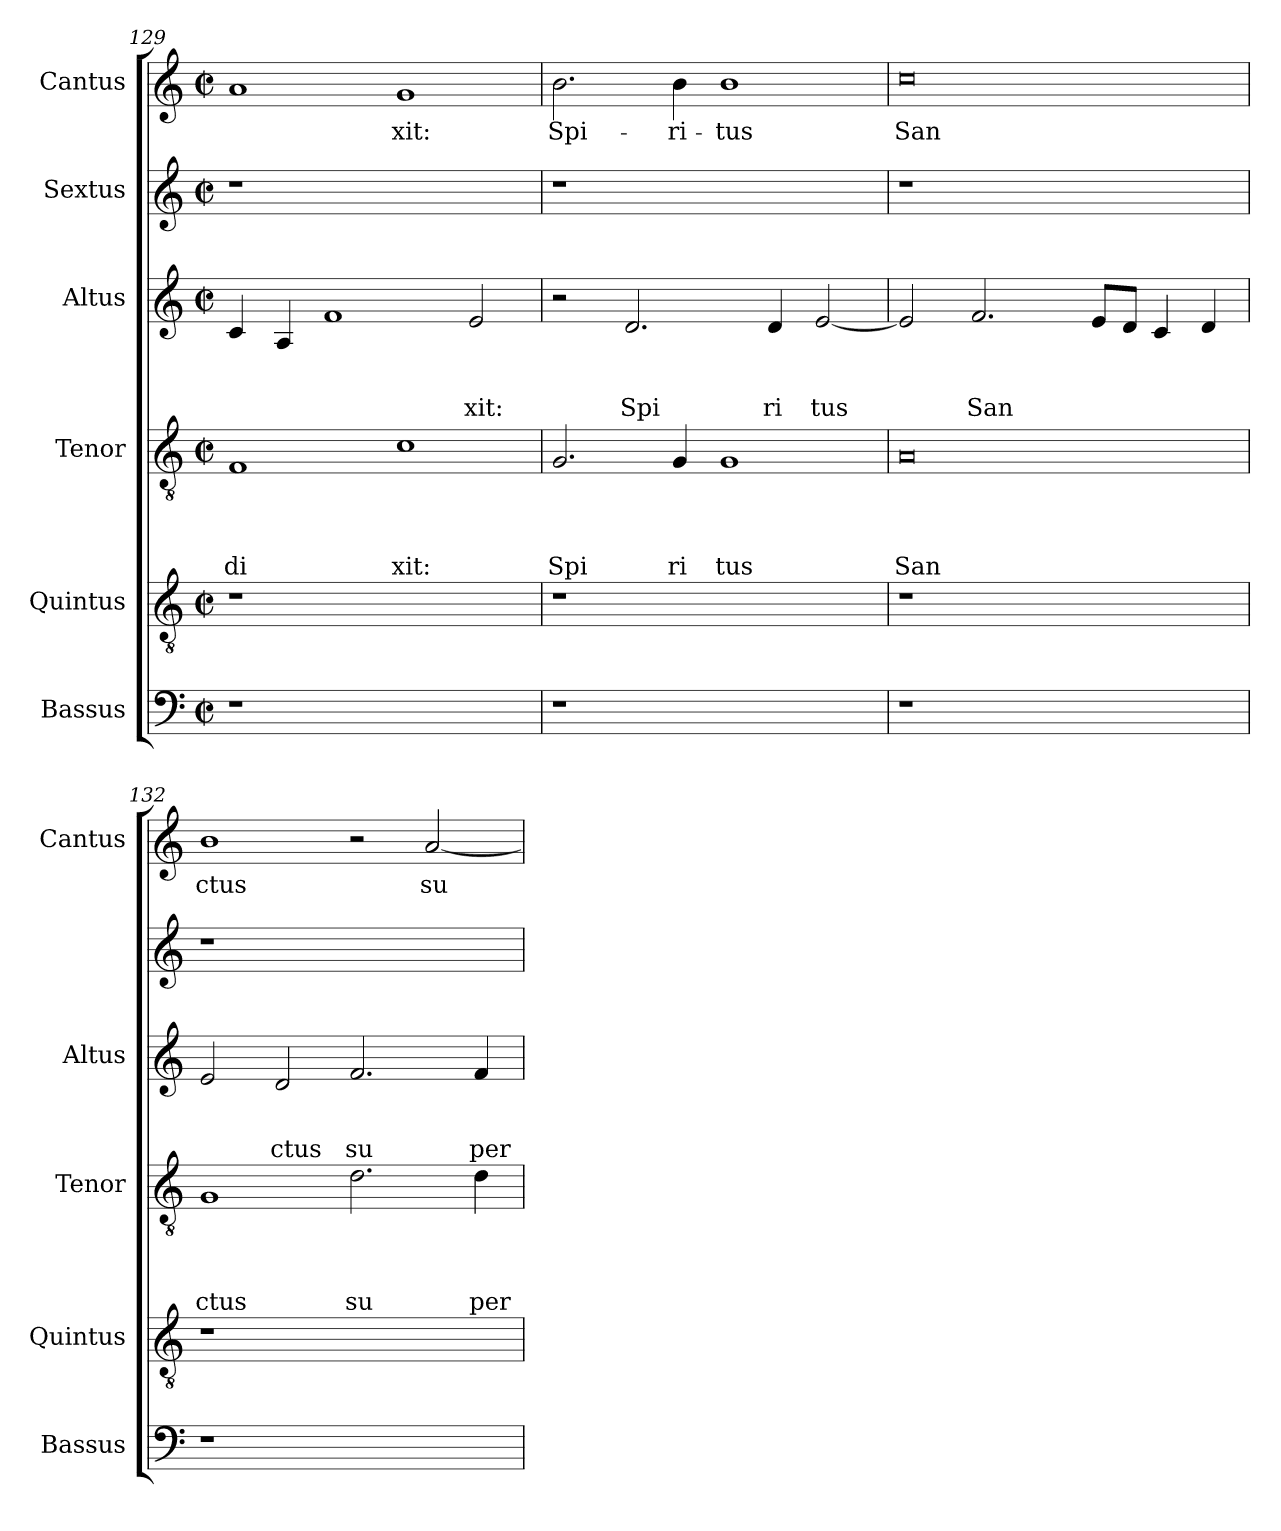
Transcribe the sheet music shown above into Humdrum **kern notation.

**kern	**kern	**kern	**text	**text	**text	**text	**kern	**text	**text	**text	**kern	**kern	**text
*part6	*part5	*part4	*part4	*part4	*part4	*part4	*part3	*part3	*part3	*part3	*part2	*part1	*part1
*staff6	*staff5	*staff4	*staff4	*staff4	*staff4	*staff4	*staff3	*staff3	*staff3	*staff3	*staff2	*staff1	*staff1
*I"Bassus	*I"Quintus	*I"Tenor	*	*	*	*	*I"Altus	*	*	*	*I"Sextus	*I"Cantus	*
*I'Bassus	*I'Quintus	*I'Tenor	*	*	*	*	*I'Altus	*	*	*	*	*I'Cantus	*
*clefF4	*clefGv2	*clefGv2	*	*	*	*	*clefG2	*	*	*	*clefG2	*clefG2	*
*k[]	*k[]	*k[]	*	*	*	*	*k[]	*	*	*	*k[]	*k[]	*
*C:	*C:	*C:	*	*	*	*	*C:	*	*	*	*C:	*C:	*
*M2/2	*M2/2	*M2/2	*	*	*	*	*M2/2	*	*	*	*M2/2	*M2/2	*
*met(c|)	*met(c|)	*met(c|)	*	*	*	*	*met(c|)	*	*	*	*met(c|)	*met(c|)	*
=129	=129	=129	=129	=129	=129	=129	=129	=129	=129	=129	=129	=129	=129
!	!	!	!	!	!	!LO:LY:b	!	!	!	!	!	!	!
1r	1r	1F	.	.	.	di	4c/	.	.	.	1r	1a	.
.	.	.	.	.	.	.	4A/	.	.	.	.	.	.
.	.	.	.	.	.	.	1f	.	.	.	.	.	.
!	!	!	!	!	!	!LO:LY:b	!	!	!	!	!	!	!LO:LY:b
1ryy	1ryy	1c	.	.	.	xit:	.	.	.	.	1ryy	1g	-xit:
!	!	!	!	!	!	!	!	!	!	!LO:LY:b	!	!	!
.	.	.	.	.	.	.	2e/	.	.	xit:	.	.	.
=130	=130	=130	=130	=130	=130	=130	=130	=130	=130	=130	=130	=130	=130
!	!	!	!	!	!	!LO:LY:b	!	!	!	!	!	!	!LO:LY:b
1r	1r	2.G/	.	.	.	Spi	2r	.	.	.	1r	2.b\	Spi-
!	!	!	!	!	!	!	!	!	!	!LO:LY:b	!	!	!
.	.	.	.	.	.	.	2.d/	.	.	Spi	.	.	.
!	!	!	!	!	!	!LO:LY:b	!	!	!	!	!	!	!LO:LY:b
.	.	4G/	.	.	.	ri	.	.	.	.	.	4b\	-ri-
!	!	!	!	!	!	!LO:LY:b	!	!	!	!	!	!	!LO:LY:b
1ryy	1ryy	1G	.	.	.	tus	.	.	.	.	1ryy	1b	-tus
!	!	!	!	!	!	!	!	!	!	!LO:LY:b	!	!	!
.	.	.	.	.	.	.	4d/	.	.	ri	.	.	.
!	!	!	!	!	!	!	!	!	!	!LO:LY:b	!	!	!
.	.	.	.	.	.	.	[<2e/	.	.	tus	.	.	.
!!LO:LB:g=z
=131	=131	=131	=131	=131	=131	=131	=131	=131	=131	=131	=131	=131	=131
!	!	!	!	!	!	!LO:LY:b	!	!	!	!	!	!	!LO:LY:b
1r	1r	0A	.	.	.	San	2e/]	.	.	.	1r	0cc	San
!	!	!	!	!	!	!	!	!	!	!LO:LY:b	!	!	!
.	.	.	.	.	.	.	2.f/	.	.	San	.	.	.
1ryy	1ryy	.	.	.	.	.	.	.	.	.	1ryy	.	.
.	.	.	.	.	.	.	8e/L	.	.	.	.	.	.
.	.	.	.	.	.	.	8d/J	.	.	.	.	.	.
.	.	.	.	.	.	.	4c/	.	.	.	.	.	.
.	.	.	.	.	.	.	4d/	.	.	.	.	.	.
=132	=132	=132	=132	=132	=132	=132	=132	=132	=132	=132	=132	=132	=132
!	!	!	!	!	!	!LO:LY:b	!	!	!	!	!	!	!LO:LY:b
1r	1r	1G	.	.	.	ctus	2e/	.	.	.	1r	1b	ctus
!	!	!	!	!	!	!	!	!	!	!LO:LY:b	!	!	!
.	.	.	.	.	.	.	2d/	.	.	ctus	.	.	.
!	!	!	!	!	!	!LO:LY:b	!	!	!	!LO:LY:b	!	!	!
1ryy	1ryy	2.d\	.	.	.	su	2.f/	.	.	su	1ryy	2r	.
!	!	!	!	!	!	!	!	!	!	!	!	!	!LO:LY:b
.	.	.	.	.	.	.	.	.	.	.	.	[<2a/	su
!	!	!	!	!	!	!LO:LY:b	!	!	!	!LO:LY:b	!	!	!
.	.	4d\	.	.	.	per	4f/	.	.	per	.	.	.
=	=	=	=	=	=	=	=	=	=	=	=	=	=
*-	*-	*-	*-	*-	*-	*-	*-	*-	*-	*-	*-	*-	*-
